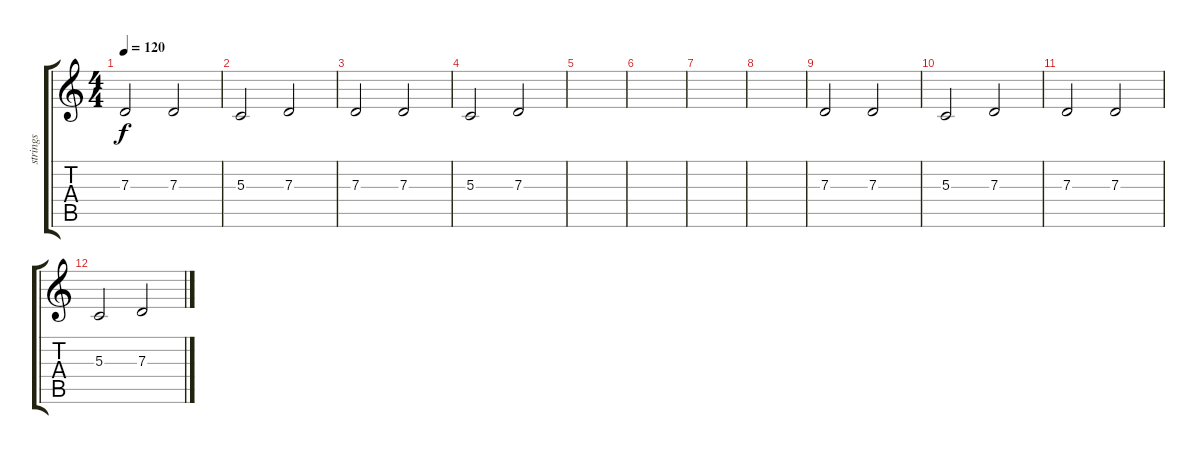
\track ("strings" "strings") {instrument stringensemble1}
\staff {score tabs}
\tuning (E4 B3 G3 D3 A2 E2) {hide}
\ts (4 4)
\tempo 120
\clef g2
\ks c
7.3.2{dy f} 7.3.2 |
5.3.2 7.3.2 |
7.3.2 7.3.2 |
5.3.2 7.3.2 |
|
|
|
|
7.3.2 7.3.2 |
5.3.2 7.3.2 |
7.3.2 7.3.2 |
5.3.2 7.3.2
